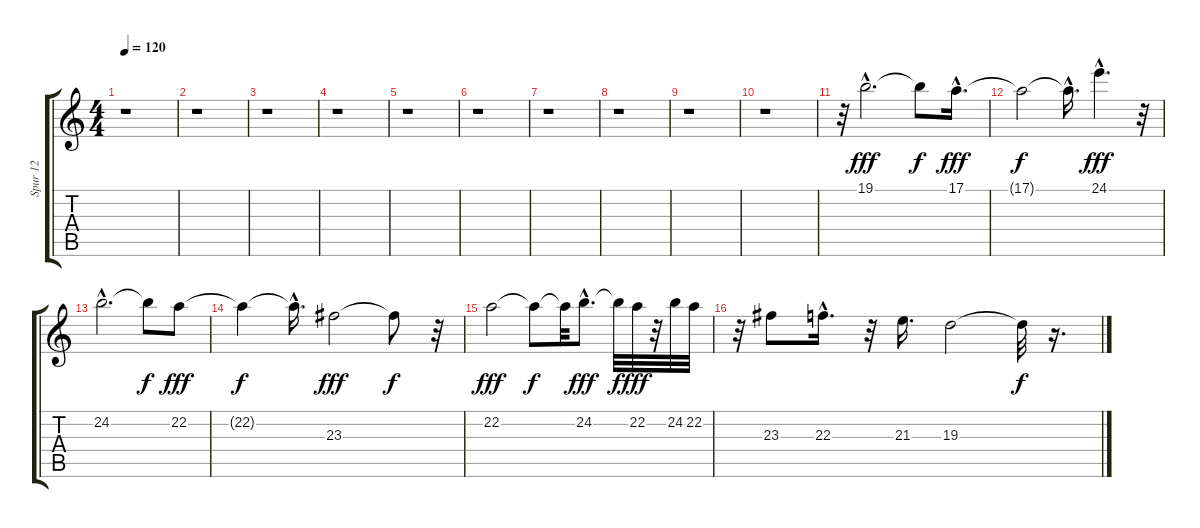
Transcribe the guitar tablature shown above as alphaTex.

\track ("Spur 12" "Spur 12") {instrument lead5charang}
\staff {score tabs}
\tuning (E4 B3 G3 D3 A2 E2) {hide}
\ts (4 4)
\tempo 120
\clef g2
\ks c
r.1{dy fff} |
r.1 |
r.1 |
r.1 |
r.1 |
r.1 |
r.1 |
r.1 |
r.1 |
r.1 |
r.32 19.1{hac}.2{d} 19.1{t}.8{dy f} 17.1{hac}.16{d dy fff} |
17.1{t}.2{dy f} 17.1{hac t}.16{d} 24.1{hac}.4{d dy fff} r.32 |
24.2{hac}.2{d} 24.2{t}.8{dy f} 22.2.8{dy fff} |
22.2{t}.4{dy f} 22.2{hac t}.16{d} 23.3.2{dy fff} 23.3{t}.8{dy f} r.32 |
22.2.2{dy fff} 22.2{t}.8{dy f} 22.2{t}.32 24.2{hac}.8{d dy fff} 24.2{t}.32{dy f} 22.2.32{dy fff} r.32 24.2.32 22.2.32 |
r.32 23.3.8 22.3{hac}.16{d} r.32 21.3.16{d} 19.3.2 19.3{t}.32{dy f} r.16{d}
